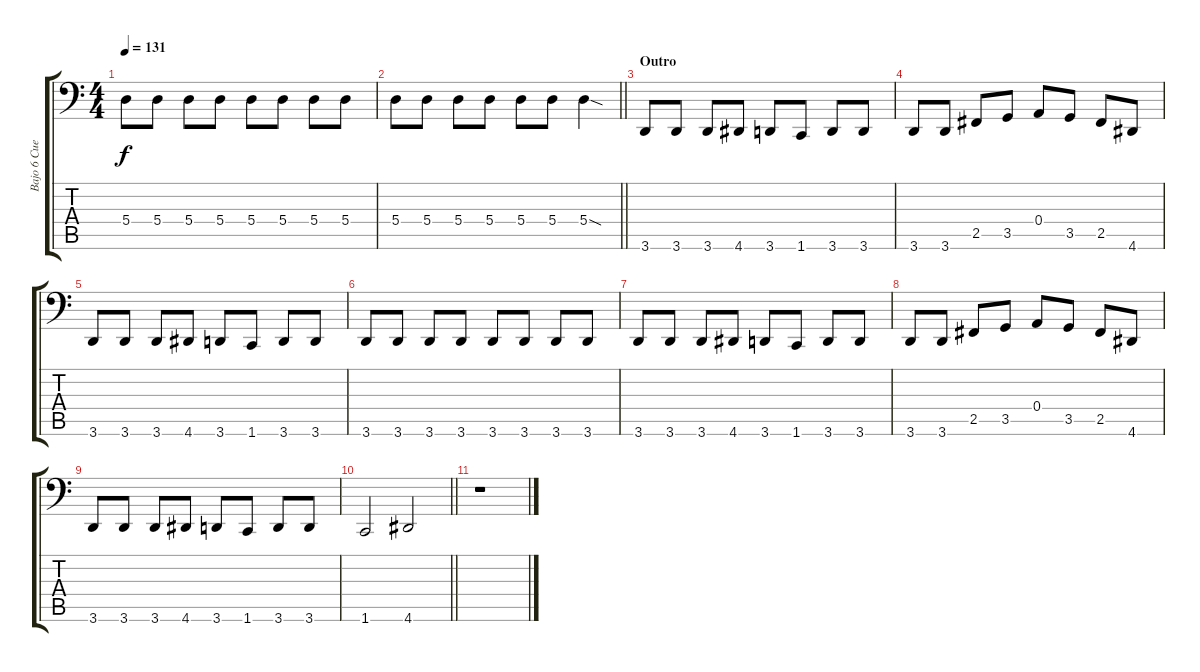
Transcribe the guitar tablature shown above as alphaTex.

\track ("Bajo 6 Cuerdas" "Bajo 6 Cue") {instrument electricbassfinger}
\staff {score tabs}
\tuning (C3 G2 D2 A1 E1 B0) {hide}
\ts (4 4)
\tempo 131
\clef f4
\ks c
5.4.8{dy f} 5.4.8 5.4.8 5.4.8 5.4.8 5.4.8 5.4.8 5.4.8 |
\barLineRight lightlight
5.4.8 5.4.8 5.4.8 5.4.8 5.4.8 5.4.8 5.4{sod}.4 |
\section ("" "Outro")
3.6.8 3.6.8 3.6.8 4.6.8 3.6.8 1.6.8 3.6.8 3.6.8 |
3.6.8 3.6.8 2.5.8 3.5.8 0.4.8 3.5.8 2.5.8 4.6.8 |
3.6.8 3.6.8 3.6.8 4.6.8 3.6.8 1.6.8 3.6.8 3.6.8 |
3.6.8 3.6.8 3.6.8 3.6.8 3.6.8 3.6.8 3.6.8 3.6.8 |
3.6.8 3.6.8 3.6.8 4.6.8 3.6.8 1.6.8 3.6.8 3.6.8 |
3.6.8 3.6.8 2.5.8 3.5.8 0.4.8 3.5.8 2.5.8 4.6.8 |
3.6.8 3.6.8 3.6.8 4.6.8 3.6.8 1.6.8 3.6.8 3.6.8 |
\barLineRight lightlight
1.6.2 4.6.2 |
r.1
